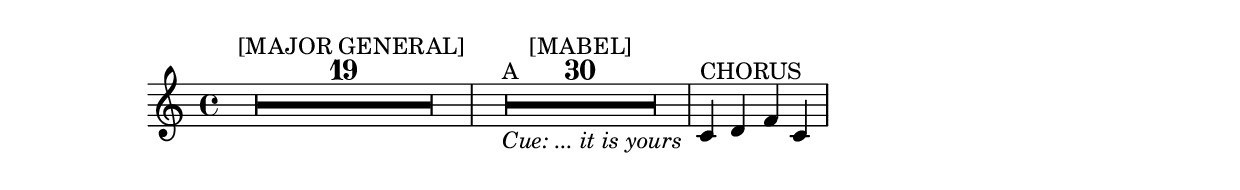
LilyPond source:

%% Do not edit this file; it is auto-generated from input/new
%% This file is in the public domain.
%% Note: this file works from version 2.12.0
\version "2.13.1"

\header {
%% Translation of GIT committish: 70f455b078620f842672c64c66d87a08158a24ac
texidoces = "
Los elementos de marcado aplicados a un silencio multicompás se
centran encima o debajo de éste.  Los elementos de marcado extensos
que se adjuntan a silencios multicompás no producen la expansión del
compás.  Para expandir un silencio multicompás de forma que quepa todo
el marcado, utilice un silencio de separación con un marcado aplicado
antes del silencio multicompás.

Observe que el silencio separador produce la inserción de un compás.
El texto aplicado a un siencio sparador de esta forma se alinea por la
izquierda a la posición en que la nota estaría situada dentro del
compás, pero si la longitud del compás está determinada por la
longitud del texto, éste aparecerá centrado.

"

doctitlees = "Marcado de silencios multicompás"

%% Translation of GIT committish: 0364058d18eb91836302a567c18289209d6e9706
  texidocde = "Textbeschriftungen, die an Mehrtaktpausen gehängt wird,
wird über oder unter der Pause zentriert.  Lange Beschriftungen
lassen den Takt nicht breiter werden.  Um eine Mehrtaktpause einer
Beschriftung anzupassen, muss eine unsichtbare Pause mit der
Beschriftung direkt vor der Mehrtkatpause eingesetzt werden.

Man sollte beachten, dass unsichtbare Pausen automatische Taktstriche
nach sich ziehen.  Text, der an eine unsichtbare Pause gehänt wird,
ist links ausgerichtet an der Position, wo die Pause erscheinen
würde.  Wenn aber die Länge des Taktes durch die Länge des Textes
bestimmt wird, sieht es so aus, als ob der Text zentriert gesetzt
ist."

  doctitlede = "Textbeschriftung und Mehrtaktpausen"


%% Translation of GIT committish: e71f19ad847d3e94ac89750f34de8b6bb28611df
  texidocfr = "
Lorsque du texte est attaché à un silence multi-mesures, il sera centré
dans la mesure, au-dessus ou en dessous de la portée.  Afin d'étirer la
mesure dans le cas ou ce texte est relativement long, il suffit
d'insérer un silence invisible auquel on attache le texte en question,
avant le silence multi-mesures.

Rappelez-vous qu'un silence invisible génère une barre de mesure.  Le
texte attaché à ce silence invisible sera alors aligné sur la gauche de
là où serait positionnée la note.  Cependant, si la taille de la mesure
est déterminée par la longueur du texte, il apparaîtra comme centré.

"
  doctitlefr = "Ajout de texte à un silence multi-mesures"

  lsrtags = "rhythms, text"
  texidoc = "Markups attached to a multi-measure rest will be
centered above or below it.  Long markups attached to multi-measure
rests do not cause the measure to expand.  To expand a multi-measure
rest to fit the markup, use a spacer rest with an attached markup
before the multi-measure rest.

Note that the spacer rest causes a bar line to be inserted.  Text attached
to a spacer rest in this way is left-aligned to the position where
the note would be placed in the measure, but if the measure length is
determined by the length of the text, the text will appear to be
centered."
  doctitle = "Multi-measure rest markup"
} % begin verbatim


\relative c' {
  \compressFullBarRests
  \textLengthOn
  s1*0^\markup { [MAJOR GENERAL] }
  R1*19
  s1*0_\markup { \italic { Cue: ... it is yours } }
  s1*0^\markup { A }
  R1*30^\markup { [MABEL] }
  \textLengthOff
  c4^\markup { CHORUS } d f c
}
